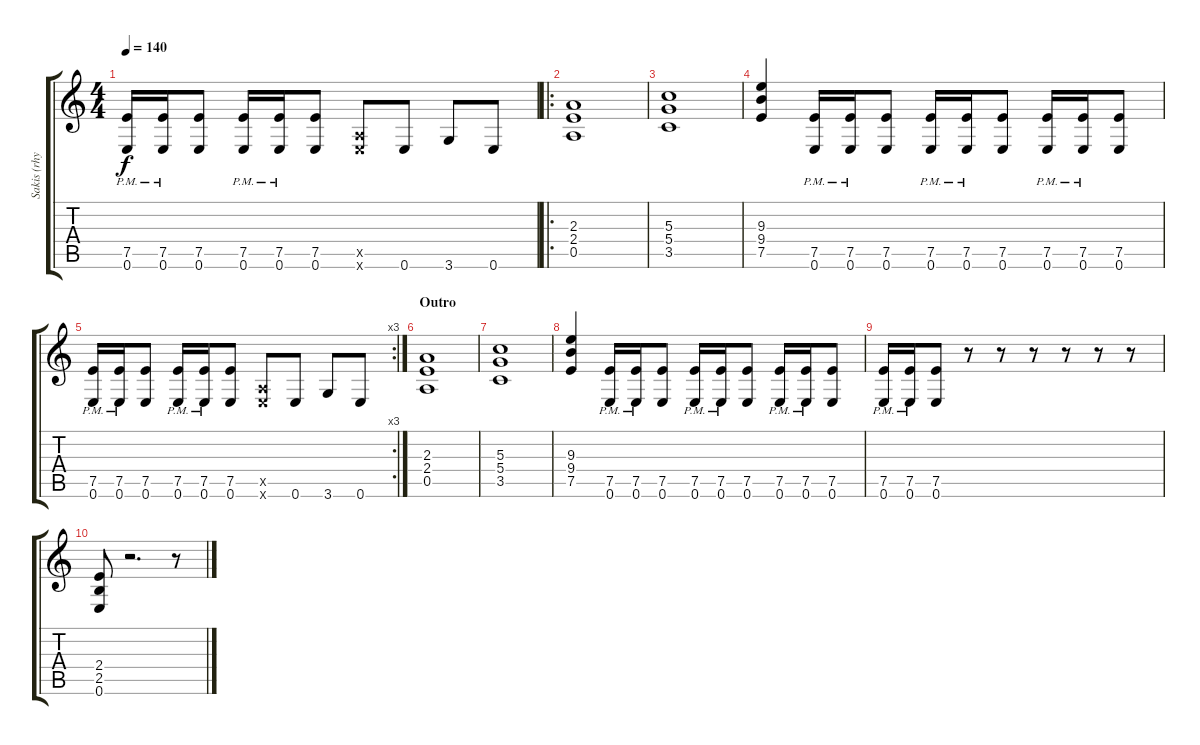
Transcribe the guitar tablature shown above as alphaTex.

\track ("Sakis (rhythm guitar)" "Sakis (rhy") {instrument distortionguitar}
\staff {score tabs}
\tuning (E4 B3 G3 D3 A2 E2) {hide}
\ts (4 4)
\tempo 140
\clef g2
\ks c
(7.5{pm} 0.6{pm}).16{dy f} (7.5{pm} 0.6{pm}).16 (7.5 0.6).8 (7.5{pm} 0.6{pm}).16 (7.5{pm} 0.6{pm}).16 (7.5 0.6).8 (0.5{x} 0.6{x}).8 0.6.8 3.6.8 0.6.8 |
\ro
(2.3 2.4 0.5).1 |
(5.3 5.4 3.5).1 |
(9.3 9.4 7.5).4 (7.5{pm} 0.6{pm}).16 (7.5{pm} 0.6{pm}).16 (7.5 0.6).8 (7.5{pm} 0.6{pm}).16 (7.5{pm} 0.6{pm}).16 (7.5 0.6).8 (7.5{pm} 0.6{pm}).16 (7.5{pm} 0.6{pm}).16 (7.5 0.6).8 |
\rc 3
(7.5{pm} 0.6{pm}).16 (7.5{pm} 0.6{pm}).16 (7.5 0.6).8 (7.5{pm} 0.6{pm}).16 (7.5{pm} 0.6{pm}).16 (7.5 0.6).8 (0.5{x} 0.6{x}).8 0.6.8 3.6.8 0.6.8 |
\section ("" "Outro")
(2.3 2.4 0.5).1 |
(5.3 5.4 3.5).1 |
(9.3 9.4 7.5).4 (7.5{pm} 0.6{pm}).16 (7.5{pm} 0.6{pm}).16 (7.5 0.6).8 (7.5{pm} 0.6{pm}).16 (7.5{pm} 0.6{pm}).16 (7.5 0.6).8 (7.5{pm} 0.6{pm}).16 (7.5{pm} 0.6{pm}).16 (7.5 0.6).8 |
(7.5{pm} 0.6{pm}).16 (7.5{pm} 0.6{pm}).16 (7.5 0.6).8 r.8 r.8 r.8 r.8 r.8 r.8 |
(2.4 2.5 0.6).8 r.2{d} r.8
